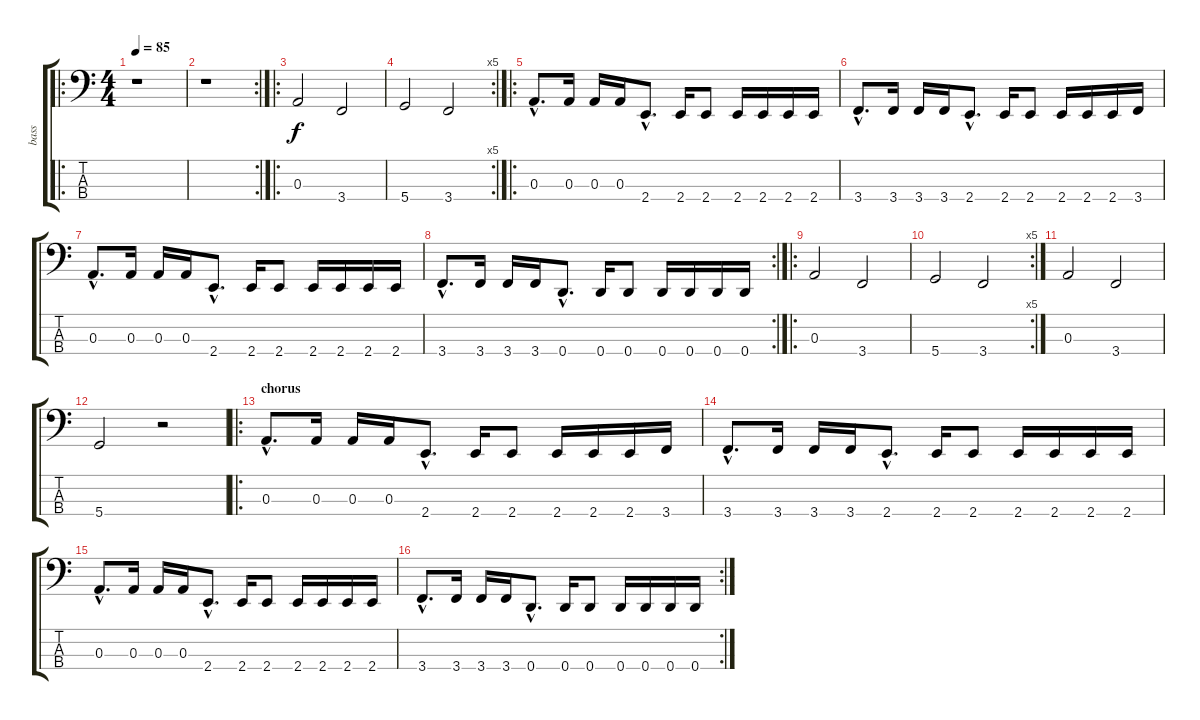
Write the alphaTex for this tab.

\track ("bass" "bass") {instrument acousticguitarnylon}
\staff {score tabs}
\tuning (G2 D2 A1 D1) {hide}
\ro
\ts (4 4)
\tempo 85
\clef f4
\ks c
r.1{dy f instrument acousticguitarnylon} |
\rc 2
r.1 |
\ro
0.3.2 3.4.2 |
\rc 5
5.4.2 3.4.2 |
\ro
0.3{hac}.8{d} 0.3.16 0.3.16 0.3.16 2.4{hac}.8{d} 2.4.16 2.4.8 2.4.16 2.4.16 2.4.16 2.4.16 |
3.4{hac}.8{d} 3.4.16 3.4.16 3.4.16 2.4{hac}.8{d} 2.4.16 2.4.8 2.4.16 2.4.16 2.4.16 3.4.16 |
0.3{hac}.8{d} 0.3.16 0.3.16 0.3.16 2.4{hac}.8{d} 2.4.16 2.4.8 2.4.16 2.4.16 2.4.16 2.4.16 |
\rc 2
3.4{hac}.8{d} 3.4.16 3.4.16 3.4.16 0.4{hac}.8{d} 0.4.16 0.4.8 0.4.16 0.4.16 0.4.16 0.4.16 |
\ro
0.3.2 3.4.2 |
\rc 5
5.4.2 3.4.2 |
0.3.2 3.4.2 |
5.4.2 r.2 |
\ro
\section ("" "chorus")
0.3{hac}.8{d} 0.3.16 0.3.16 0.3.16 2.4{hac}.8{d} 2.4.16 2.4.8 2.4.16 2.4.16 2.4.16 3.4.16 |
3.4{hac}.8{d} 3.4.16 3.4.16 3.4.16 2.4{hac}.8{d} 2.4.16 2.4.8 2.4.16 2.4.16 2.4.16 2.4.16 |
0.3{hac}.8{d} 0.3.16 0.3.16 0.3.16 2.4{hac}.8{d} 2.4.16 2.4.8 2.4.16 2.4.16 2.4.16 2.4.16 |
\rc 2
3.4{hac}.8{d} 3.4.16 3.4.16 3.4.16 0.4{hac}.8{d} 0.4.16 0.4.8 0.4.16 0.4.16 0.4.16 0.4.16
